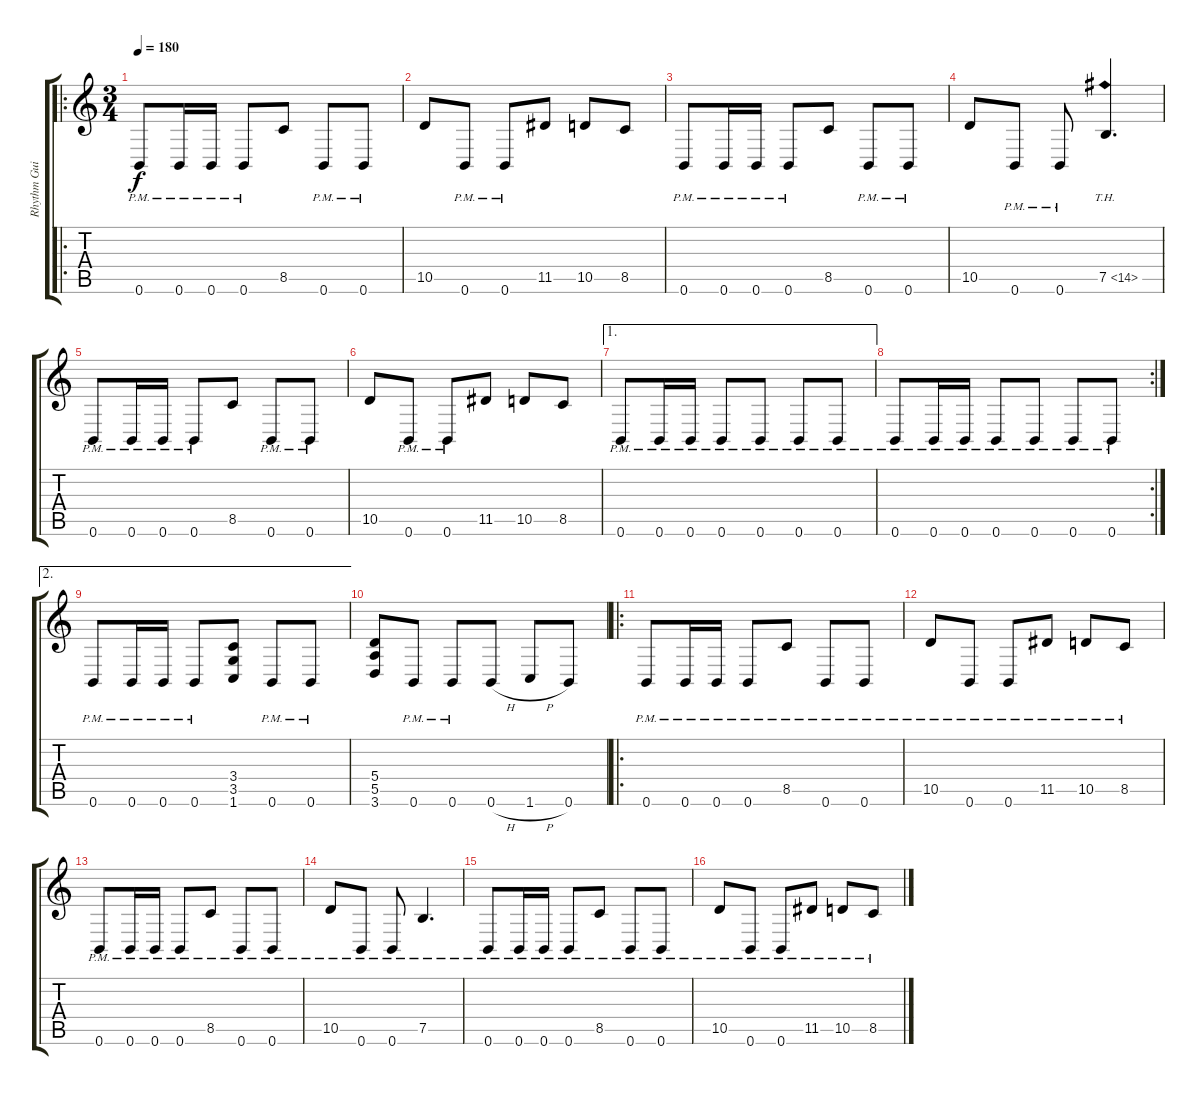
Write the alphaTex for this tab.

\track ("Rhythm Guitar 1" "Rhythm Gui") {instrument distortionguitar}
\staff {score tabs}
\tuning (B3 Gb3 D3 A2 E2 B1) {hide}
\ro
\ts (3 4)
\tempo 180
\clef g2
\ks c
0.6{pm}.8{dy f} 0.6{pm}.16 0.6{pm}.16 0.6{pm}.8 8.5.8 0.6{pm}.8 0.6{pm}.8 |
10.5.8 0.6{pm}.8 0.6{pm}.8 11.5.8 10.5.8 8.5.8 |
0.6{pm}.8 0.6{pm}.16 0.6{pm}.16 0.6{pm}.8 8.5.8 0.6{pm}.8 0.6{pm}.8 |
10.5.8 0.6{pm}.8 0.6{pm}.8 7.5{th 7}.4{d} |
0.6{pm}.8 0.6{pm}.16 0.6{pm}.16 0.6{pm}.8 8.5.8 0.6{pm}.8 0.6{pm}.8 |
10.5.8 0.6{pm}.8 0.6{pm}.8 11.5.8 10.5.8 8.5.8 |
\ae 1
0.6{pm}.8 0.6{pm}.16 0.6{pm}.16 0.6{pm}.8 0.6{pm}.8 0.6{pm}.8 0.6{pm}.8 |
\rc 2
0.6{pm}.8 0.6{pm}.16 0.6{pm}.16 0.6{pm}.8 0.6{pm}.8 0.6{pm}.8 0.6{pm}.8 |
\ae 2
0.6{pm}.8 0.6{pm}.16 0.6{pm}.16 0.6{pm}.8 (3.4 3.5 1.6).8 0.6{pm}.8 0.6{pm}.8 |
(5.4 5.5 3.6).8 0.6{pm}.8 0.6{pm}.8 0.6{h}.8 1.6{h}.8 0.6.8 |
\ro
0.6{pm}.8 0.6{pm}.16 0.6{pm}.16 0.6{pm}.8 8.5{pm}.8 0.6{pm}.8 0.6{pm}.8 |
10.5{pm}.8 0.6{pm}.8 0.6{pm}.8 11.5{pm}.8 10.5{pm}.8 8.5{pm}.8 |
0.6{pm}.8 0.6{pm}.16 0.6{pm}.16 0.6{pm}.8 8.5{pm}.8 0.6{pm}.8 0.6{pm}.8 |
10.5{pm}.8 0.6{pm}.8 0.6{pm}.8 7.5{pm}.4{d} |
0.6{pm}.8 0.6{pm}.16 0.6{pm}.16 0.6{pm}.8 8.5{pm}.8 0.6{pm}.8 0.6{pm}.8 |
10.5{pm}.8 0.6{pm}.8 0.6{pm}.8 11.5{pm}.8 10.5{pm}.8 8.5{pm}.8
